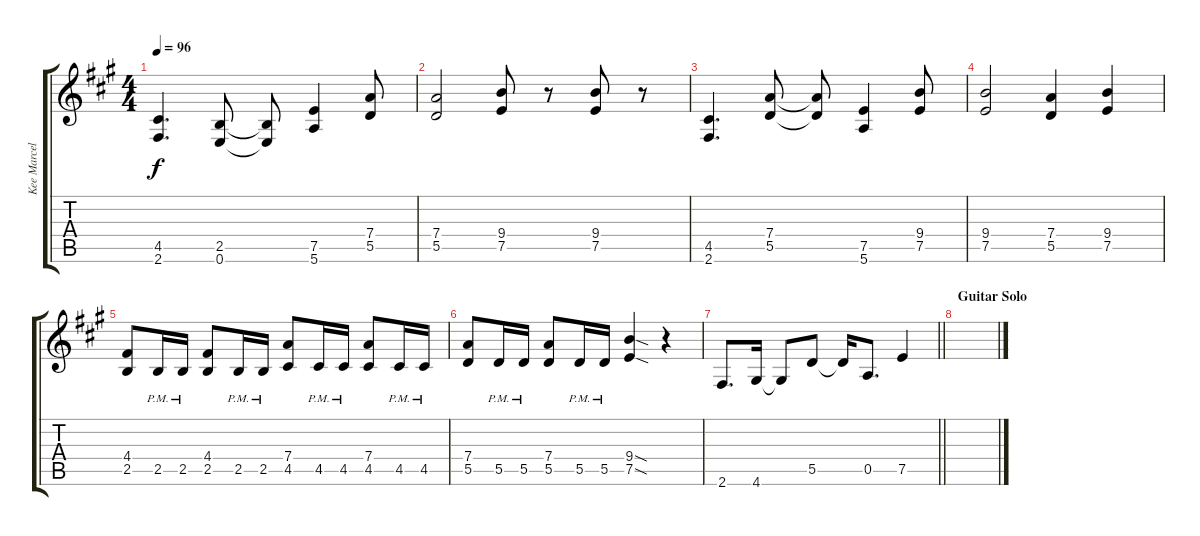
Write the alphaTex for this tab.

\track ("Kee Marcello" "Kee Marcel") {instrument distortionguitar}
\staff {score tabs}
\tuning (E4 B3 G3 D3 A2 E2) {hide}
\ts (4 4)
\tempo 96
\clef g2
\ks a
(4.5 2.6).4{d dy f} (2.5 0.6).8 (2.5{t} 0.6{t}).8 (7.5 5.6).4 (7.4 5.5).8 |
(7.4 5.5).2 (9.4 7.5).8 r.8 (9.4 7.5).8 r.8 |
(4.5 2.6).4{d} (7.4 5.5).8 (7.4{t} 5.5{t}).8 (7.5 5.6).4 (9.4 7.5).8 |
(9.4 7.5).2 (7.4 5.5).4 (9.4 7.5).4 |
(4.4 2.5).8 2.5{pm}.16 2.5{pm}.16 (4.4 2.5).8 2.5{pm}.16 2.5{pm}.16 (7.4 4.5).8 4.5{pm}.16 4.5{pm}.16 (7.4 4.5).8 4.5{pm}.16 4.5{pm}.16 |
(7.4 5.5).8 5.5{pm}.16 5.5{pm}.16 (7.4 5.5).8 5.5{pm}.16 5.5{pm}.16 (9.4{sod} 7.5{sod}).4 r.4 |
\barLineRight lightlight
2.6.8{d} 4.6.16 4.6{t}.8 5.5.8 5.5{t}.16 0.5.8{d} 7.5.4 |
\section ("" "Guitar Solo")
